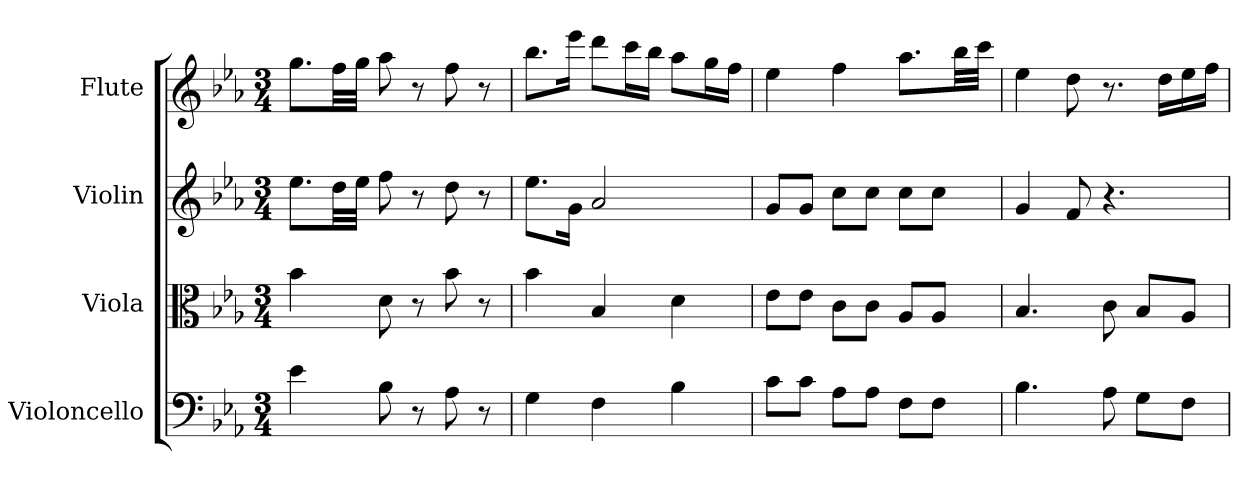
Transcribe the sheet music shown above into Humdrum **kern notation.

**kern	**kern	**kern	**kern
*part4	*part3	*part2	*part1
*staff4	*staff3	*staff2	*staff1
*I"Violoncello	*I"Viola	*I"Violin	*I"Flute
*I'Vc	*I'Vla	*I'Vln	*I'Fl
*clefF4	*clefC3	*	*
*k[b-e-a-]	*k[b-e-a-]	*k[b-e-a-]	*k[b-e-a-]
*E-:	*E-:	*E-:	*E-:
*M3/4	*M3/4	*M3/4	*M3/4
*MM50	*MM50	*MM50	*MM50
=	=	=	=
4e-	4b-	8.ee-L	8.ggL
.	.	32ddLL	32ffLL
.	.	32ee-JJJ	32ggJJJ
8B-	8d	8ff	8aa-
8r	8r	8r	8r
8A-	8b-	8dd	8ff
8r	8r	8r	8r
=2	=2	=2	=2
4G	4b-	8.ee-L	8.bb-L
.	.	16gJk	16eee-Jk
4F	4B-	2a-	8dddL
.	.	.	16cccL
.	.	.	16bb-JJ
4B-	4d	.	8aa-L
.	.	.	16ggL
.	.	.	16ffJJ
=3	=3	=3	=3
8c\L	8e-\L	8gL	4ee-
8c\J	8e-\J	8gJ	.
8A-\L	8c\L	8ccL	4ff
8A-\J	8c\J	8ccJ	.
8F\L	8A-/L	8ccL	8.aa-L
8F\J	8A-/J	8ccJ	.
.	.	.	32bb-LL
.	.	.	32cccJJJ
=4	=4	=4	=4
4.B-	4.B-	4g	4ee-
.	.	8f	8dd
8A-	8c	4.r	8.r
8G\L	8B-/L	.	.
.	.	.	16ddLL
8F\J	8A-/J	.	16ee-
.	.	.	16ffJJ
=	=	=	=
*-	*-	*-	*-
